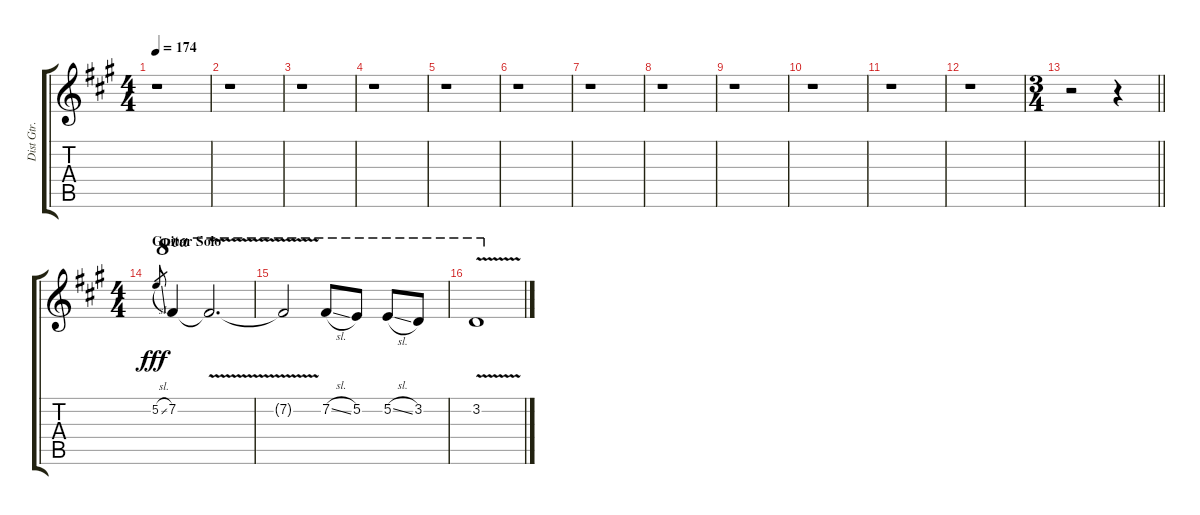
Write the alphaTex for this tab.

\track ("Dist Gtr. Open E Tuning" "Dist Gtr. ") {instrument distortionguitar}
\staff {score tabs}
\tuning (E4 B3 Ab3 E3 B2 E2) {hide}
\ts (4 4)
\tempo 174
\clef g2
\ks a
r.1{dy f} |
r.1 |
r.1 |
r.1 |
r.1 |
r.1 |
r.1 |
r.1 |
r.1 |
r.1 |
r.1 |
r.1 |
\ts (3 4)
\barLineRight lightlight
r.2 r.4 |
\ts (4 4)
\section ("" "Guitar Solo")
5.2{sl}.8{gr dy fff} 7.2.4{ot 8va} 7.2{v t}.2{d ot 8va} |
7.2{v t}.2{ot 8va} 7.2{sl}.8{ot 8va} 5.2.8{ot 8va} 5.2{sl}.8{ot 8va} 3.2.8{ot 8va} |
3.2{v}.1{ot 8va}
